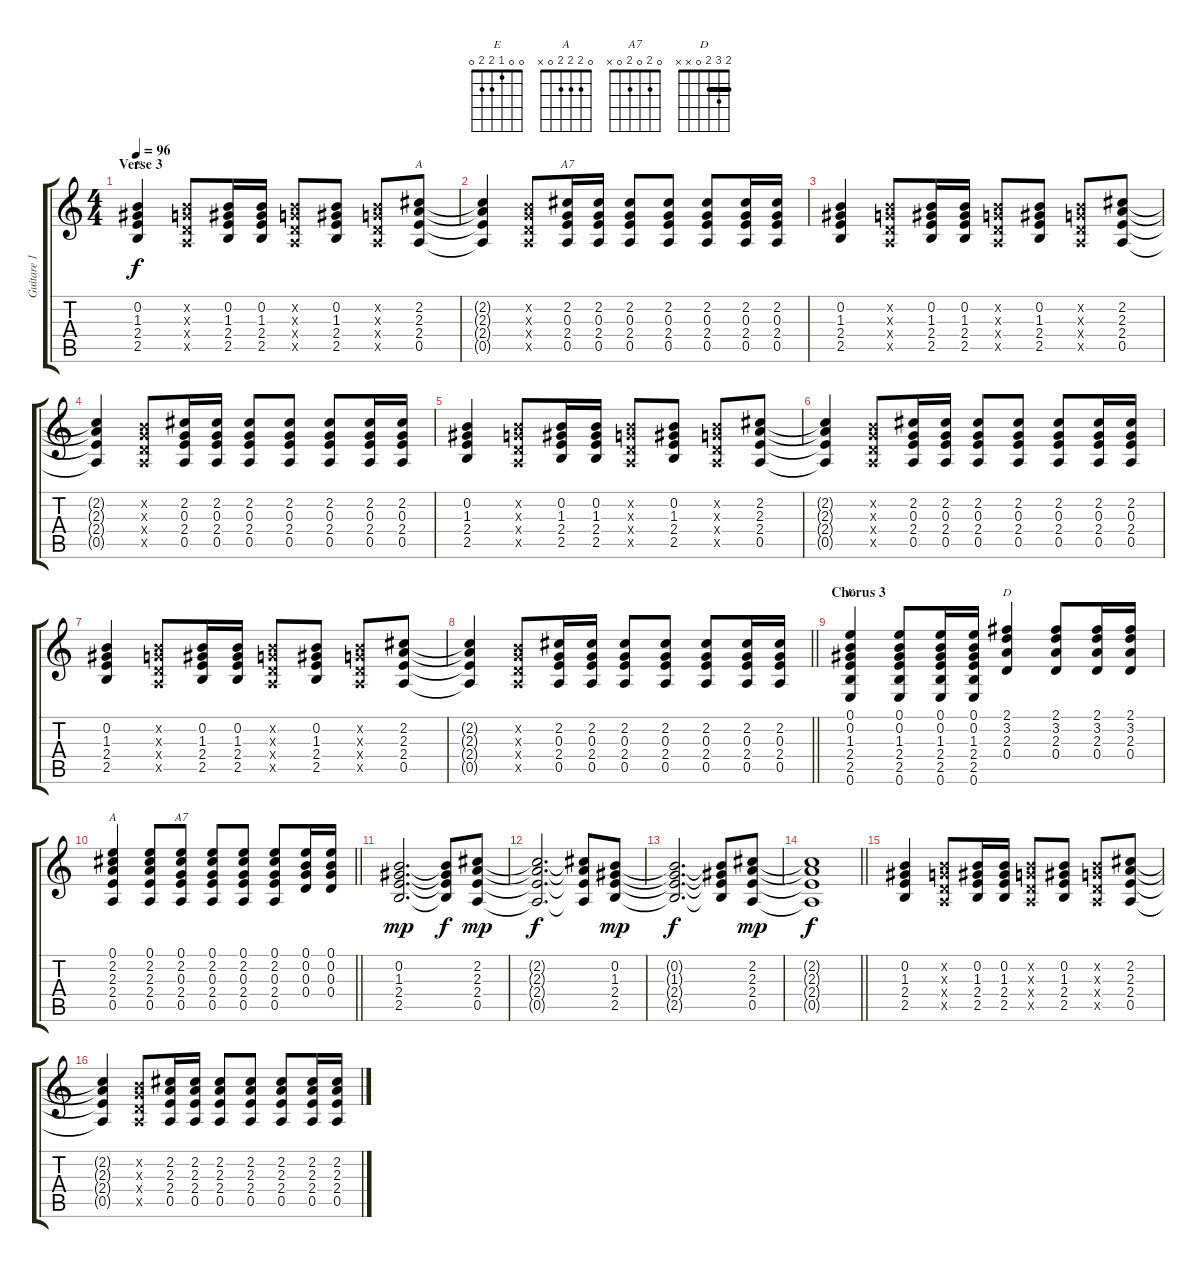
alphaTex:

\track ("Guitare 1 (Rythmique 1)" "Guitare 1 ") {instrument acousticguitarsteel}
\staff {score tabs}
\tuning (E4 B3 G3 D3 A2 E2) {hide}
\chord ("E" x 0 1 2 2 x)
\chord ("A" x 2 2 2 0 x) {barre 2}
\chord ("A7" x 2 0 2 0 x)
\chord ("E" 0 0 1 2 2 0)
\chord ("D" 2 3 2 0 x x) {barre 2}
\chord ("A" 0 2 2 2 0 x)
\chord ("A7" 0 2 0 2 0 x)
\ts (4 4)
\section ("" "Verse 3")
\tempo 96
\clef g2
\ks c
(0.2 1.3 2.4 2.5).4{ch "E" dy f} (0.2{x} 0.3{x} 0.4{x} 0.5{x}).8 (0.2 1.3 2.4 2.5).16 (0.2 1.3 2.4 2.5).16 (0.2{x} 0.3{x} 0.4{x} 0.5{x}).8 (0.2 1.3 2.4 2.5).8 (0.2{x} 0.3{x} 0.4{x} 0.5{x}).8 (2.2 2.3 2.4 0.5).8{ch "A"} |
(2.2{t} 2.3{t} 2.4{t} 0.5{t}).4 (0.2{x} 0.3{x} 0.4{x} 0.5{x}).8 (2.2 0.3 2.4 0.5).16{ch "A7"} (2.2 0.3 2.4 0.5).16 (2.2 0.3 2.4 0.5).8 (2.2 0.3 2.4 0.5).8 (2.2 0.3 2.4 0.5).8 (2.2 0.3 2.4 0.5).16 (2.2 0.3 2.4 0.5).16 |
(0.2 1.3 2.4 2.5).4 (0.2{x} 0.3{x} 0.4{x} 0.5{x}).8 (0.2 1.3 2.4 2.5).16 (0.2 1.3 2.4 2.5).16 (0.2{x} 0.3{x} 0.4{x} 0.5{x}).8 (0.2 1.3 2.4 2.5).8 (0.2{x} 0.3{x} 0.4{x} 0.5{x}).8 (2.2 2.3 2.4 0.5).8 |
(2.2{t} 2.3{t} 2.4{t} 0.5{t}).4 (0.2{x} 0.3{x} 0.4{x} 0.5{x}).8 (2.2 0.3 2.4 0.5).16 (2.2 0.3 2.4 0.5).16 (2.2 0.3 2.4 0.5).8 (2.2 0.3 2.4 0.5).8 (2.2 0.3 2.4 0.5).8 (2.2 0.3 2.4 0.5).16 (2.2 0.3 2.4 0.5).16 |
(0.2 1.3 2.4 2.5).4 (0.2{x} 0.3{x} 0.4{x} 0.5{x}).8 (0.2 1.3 2.4 2.5).16 (0.2 1.3 2.4 2.5).16 (0.2{x} 0.3{x} 0.4{x} 0.5{x}).8 (0.2 1.3 2.4 2.5).8 (0.2{x} 0.3{x} 0.4{x} 0.5{x}).8 (2.2 2.3 2.4 0.5).8 |
(2.2{t} 2.3{t} 2.4{t} 0.5{t}).4 (0.2{x} 0.3{x} 0.4{x} 0.5{x}).8 (2.2 0.3 2.4 0.5).16 (2.2 0.3 2.4 0.5).16 (2.2 0.3 2.4 0.5).8 (2.2 0.3 2.4 0.5).8 (2.2 0.3 2.4 0.5).8 (2.2 0.3 2.4 0.5).16 (2.2 0.3 2.4 0.5).16 |
(0.2 1.3 2.4 2.5).4 (0.2{x} 0.3{x} 0.4{x} 0.5{x}).8 (0.2 1.3 2.4 2.5).16 (0.2 1.3 2.4 2.5).16 (0.2{x} 0.3{x} 0.4{x} 0.5{x}).8 (0.2 1.3 2.4 2.5).8 (0.2{x} 0.3{x} 0.4{x} 0.5{x}).8 (2.2 2.3 2.4 0.5).8 |
\barLineRight lightlight
(2.2{t} 2.3{t} 2.4{t} 0.5{t}).4 (0.2{x} 0.3{x} 0.4{x} 0.5{x}).8 (2.2 0.3 2.4 0.5).16 (2.2 0.3 2.4 0.5).16 (2.2 0.3 2.4 0.5).8 (2.2 0.3 2.4 0.5).8 (2.2 0.3 2.4 0.5).8 (2.2 0.3 2.4 0.5).16 (2.2 0.3 2.4 0.5).16 |
\section ("" "Chorus 3")
(0.1 0.2 1.3 2.4 2.5 0.6).4{ch "E"} (0.1 0.2 1.3 2.4 2.5 0.6).8 (0.1 0.2 1.3 2.4 2.5 0.6).16 (0.1 0.2 1.3 2.4 2.5 0.6).16 (2.1 3.2 2.3 0.4).4{ch "D"} (2.1 3.2 2.3 0.4).8 (2.1 3.2 2.3 0.4).16 (2.1 3.2 2.3 0.4).16 |
\barLineRight lightlight
(0.1 2.2 2.3 2.4 0.5).4{ch "A"} (0.1 2.2 2.3 2.4 0.5).8 (0.1 2.2 0.3 2.4 0.5).8{ch "A7"} (0.1 2.2 0.3 2.4 0.5).8 (0.1 2.2 0.3 2.4 0.5).8 (0.1 2.2 0.3 2.4 0.5).8 (0.1 0.2 0.3 0.4).16 (0.1 0.2 0.3 0.4).16 |
(0.2 1.3 2.4 2.5).2{d dy mp} (0.2{t} 1.3{t} 2.4{t} 2.5{t}).8{dy f} (2.2 2.3 2.4 0.5).8{dy mp} |
(2.2{t} 2.3{t} 2.4{t} 0.5{t}).2{d dy f} (2.2{t} 2.3{t} 2.4{t} 0.5{t}).8 (0.2 1.3 2.4 2.5).8{dy mp} |
(0.2{t} 1.3{t} 2.4{t} 2.5{t}).2{d dy f} (0.2{t} 1.3{t} 2.4{t} 2.5{t}).8 (2.2 2.3 2.4 0.5).8{dy mp} |
\barLineRight lightlight
(2.2{t} 2.3{t} 2.4{t} 0.5{t}).1{dy f} |
(0.2 1.3 2.4 2.5).4 (0.2{x} 0.3{x} 0.4{x} 0.5{x}).8 (0.2 1.3 2.4 2.5).16 (0.2 1.3 2.4 2.5).16 (0.2{x} 0.3{x} 0.4{x} 0.5{x}).8 (0.2 1.3 2.4 2.5).8 (0.2{x} 0.3{x} 0.4{x} 0.5{x}).8 (2.2 2.3 2.4 0.5).8 |
(2.2{t} 2.3{t} 2.4{t} 0.5{t}).4 (0.2{x} 0.3{x} 0.4{x} 0.5{x}).8 (2.2 2.3 2.4 0.5).16 (2.2 2.3 2.4 0.5).16 (2.2 2.3 2.4 0.5).8 (2.2 2.3 2.4 0.5).8 (2.2 2.3 2.4 0.5).8 (2.2 2.3 2.4 0.5).16 (2.2 2.3 2.4 0.5).16
